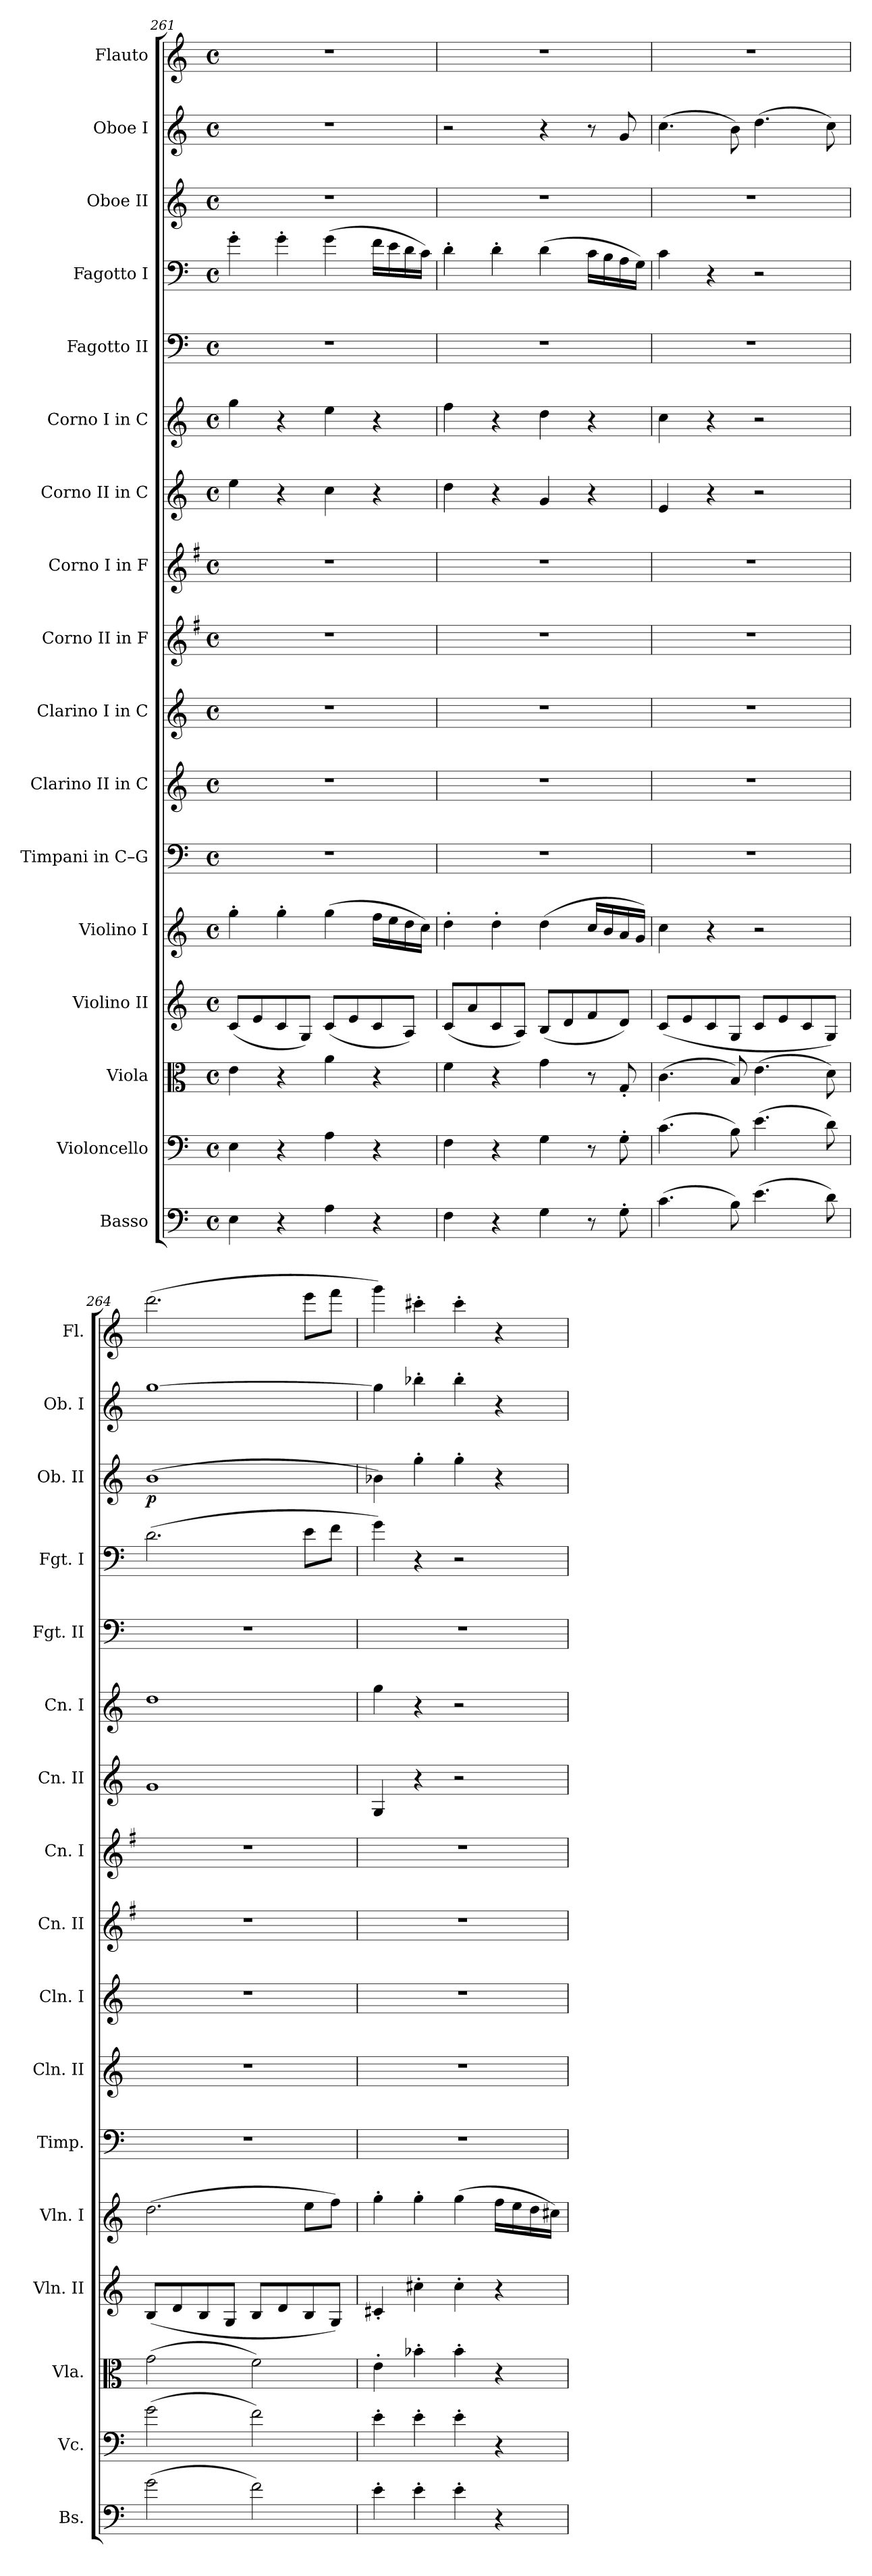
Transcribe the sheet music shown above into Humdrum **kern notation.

**kern	**kern	**kern	**kern	**kern	**kern	**kern	**kern	**kern	**kern	**kern	**kern	**kern	**kern	**kern	**dynam	**kern	**kern
*part17	*part16	*part15	*part14	*part13	*part12	*part11	*part10	*part9	*part8	*part7	*part6	*part5	*part4	*part3	*part3	*part2	*part1
*staff17	*staff16	*staff15	*staff14	*staff13	*staff12	*staff11	*staff10	*staff9	*staff8	*staff7	*staff6	*staff5	*staff4	*staff3	*staff3	*staff2	*staff1
*I"Basso	*I"Violoncello	*I"Viola	*I"Violino II	*I"Violino I	*I"Timpani in C–G	*I"Clarino II in C	*I"Clarino I in C	*I"Corno II in F	*I"Corno I in F	*I"Corno II in C	*I"Corno I in C	*I"Fagotto II	*I"Fagotto I	*I"Oboe II	*	*I"Oboe I	*I"Flauto
*I'Bs.	*I'Vc.	*I'Vla.	*I'Vln. II	*I'Vln. I	*I'Timp.	*I'Cln. II	*I'Cln. I	*I'Cn. II	*I'Cn. I	*I'Cn. II	*I'Cn. I	*I'Fgt. II	*I'Fgt. I	*I'Ob. II	*	*I'Ob. I	*I'Fl.
*clefF4	*clefF4	*clefC3	*clefG2	*clefG2	*clefF4	*clefG2	*clefG2	*clefG2	*clefG2	*clefG2	*clefG2	*clefF4	*clefF4	*clefG2	*	*clefG2	*clefG2
*ITrd7c12	*	*	*	*	*	*	*	*ITrd4c7	*ITrd4c7	*ITrd7c12	*ITrd7c12	*	*	*	*	*	*
*k[]	*k[]	*k[]	*k[]	*k[]	*k[]	*k[]	*k[]	*k[]	*k[]	*k[]	*k[]	*k[]	*k[]	*k[]	*	*k[]	*k[]
*M4/4	*M4/4	*M4/4	*M4/4	*M4/4	*M4/4	*M4/4	*M4/4	*M4/4	*M4/4	*M4/4	*M4/4	*M4/4	*M4/4	*M4/4	*	*M4/4	*M4/4
*met(c)	*met(c)	*met(c)	*met(c)	*met(c)	*met(c)	*met(c)	*met(c)	*met(c)	*met(c)	*met(c)	*met(c)	*met(c)	*met(c)	*met(c)	*	*met(c)	*met(c)
=261	=261	=261	=261	=261	=261	=261	=261	=261	=261	=261	=261	=261	=261	=261	=261	=261	=261
4EE\	4E\	4e\	(8c/L	4gg'\	1r	1r	1r	1r	1r	4e\	4g\	1r	4g'\	1r	.	1r	1r
.	.	.	8e/	.	.	.	.	.	.	.	.	.	.	.	.	.	.
4r	4r	4r	8c/	4gg'\	.	.	.	.	.	4r	4r	.	4g'\	.	.	.	.
.	.	.	8G/J)	.	.	.	.	.	.	.	.	.	.	.	.	.	.
4AA\	4A\	4a\	(8c/L	(4gg\	.	.	.	.	.	4c\	4e\	.	(4g\	.	.	.	.
.	.	.	8e/	.	.	.	.	.	.	.	.	.	.	.	.	.	.
4r	4r	4r	8c/	16ff\LL	.	.	.	.	.	4r	4r	.	16f\LL	.	.	.	.
.	.	.	.	16ee\	.	.	.	.	.	.	.	.	16e\	.	.	.	.
.	.	.	8A/J)	16dd\	.	.	.	.	.	.	.	.	16d\	.	.	.	.
.	.	.	.	16cc\JJ)	.	.	.	.	.	.	.	.	16c\JJ)	.	.	.	.
=262	=262	=262	=262	=262	=262	=262	=262	=262	=262	=262	=262	=262	=262	=262	=262	=262	=262
4FF\	4F\	4f\	(8c/L	4dd'\	1r	1r	1r	1r	1r	4d\	4f\	1r	4d'\	1r	.	2r	1r
.	.	.	8a/	.	.	.	.	.	.	.	.	.	.	.	.	.	.
4r	4r	4r	8c/	4dd'\	.	.	.	.	.	4r	4r	.	4d'\	.	.	.	.
.	.	.	8A/J)	.	.	.	.	.	.	.	.	.	.	.	.	.	.
4GG\	4G\	4g\	(8B/L	(4dd\	.	.	.	.	.	4G/	4d\	.	(4d\	.	.	4r	.
.	.	.	8d/	.	.	.	.	.	.	.	.	.	.	.	.	.	.
8r	8r	8r	8f/	16cc/LL	.	.	.	.	.	4r	4r	.	16c\LL	.	.	8r	.
.	.	.	.	16b/	.	.	.	.	.	.	.	.	16B\	.	.	.	.
8GG'\	8G'\	8G'/	8d/J)	16a/	.	.	.	.	.	.	.	.	16A\	.	.	8g/	.
.	.	.	.	16g/JJ)	.	.	.	.	.	.	.	.	16G\JJ)	.	.	.	.
=263	=263	=263	=263	=263	=263	=263	=263	=263	=263	=263	=263	=263	=263	=263	=263	=263	=263
(4.C\	(4.c\	(4.c\	(8c/L	4cc\	1r	1r	1r	1r	1r	4E/	4c\	1r	4c\	1r	.	(4.cc\	1r
.	.	.	8e/	.	.	.	.	.	.	.	.	.	.	.	.	.	.
.	.	.	8c/	4r	.	.	.	.	.	4r	4r	.	4r	.	.	.	.
8BB\)	8B\)	8B/)	8G/J	.	.	.	.	.	.	.	.	.	.	.	.	8b\)	.
(4.E\	(4.e\	(4.e\	8c/L	2r	.	.	.	.	.	2r	2r	.	2r	.	.	(4.dd\	.
.	.	.	8e/	.	.	.	.	.	.	.	.	.	.	.	.	.	.
.	.	.	8c/	.	.	.	.	.	.	.	.	.	.	.	.	.	.
8D\)	8d\)	8d\)	8G/J)	.	.	.	.	.	.	.	.	.	.	.	.	8cc\)	.
=264	=264	=264	=264	=264	=264	=264	=264	=264	=264	=264	=264	=264	=264	=264	=264	=264	=264
!	!	!	!	!	!	!	!	!	!	!	!	!	!	!	!LO:DY:b	!	!
(2G\	(2g\	(2g\	(8B/L	(2.dd\	1r	1r	1r	1r	1r	1G	1d	1r	(2.d\	(1b	p	[1gg	(2.ddd\
.	.	.	8d/	.	.	.	.	.	.	.	.	.	.	.	.	.	.
.	.	.	8B/	.	.	.	.	.	.	.	.	.	.	.	.	.	.
.	.	.	8G/J	.	.	.	.	.	.	.	.	.	.	.	.	.	.
2F\)	2f\)	2f\)	8B/L	.	.	.	.	.	.	.	.	.	.	.	.	.	.
.	.	.	8d/	.	.	.	.	.	.	.	.	.	.	.	.	.	.
.	.	.	8B/	8ee\L	.	.	.	.	.	.	.	.	8e\L	.	.	.	8eee\L
.	.	.	8G/J)	8ff\J)	.	.	.	.	.	.	.	.	8f\J	.	.	.	8fff\J
=265	=265	=265	=265	=265	=265	=265	=265	=265	=265	=265	=265	=265	=265	=265	=265	=265	=265
4E'\	4e'\	4e'\	4c#X'/	4gg'\	1r	1r	1r	1r	1r	4GG/	4g\	1r	4g\)	4b-X\)	.	4gg\]	4ggg\)
4E'\	4e'\	4b-X'\	4cc#X'\	4gg'\	.	.	.	.	.	4r	4r	.	4r	4gg'\	.	4bb-X'\	4ccc#X'\
4E'\	4e'\	4b-'\	4cc#'\	(4gg\	.	.	.	.	.	2r	2r	.	2r	4gg'\	.	4bb-'\	4ccc#'\
4r	4r	4r	4r	16ff\LL	.	.	.	.	.	.	.	.	.	4r	.	4r	4r
.	.	.	.	16ee\	.	.	.	.	.	.	.	.	.	.	.	.	.
.	.	.	.	16dd\	.	.	.	.	.	.	.	.	.	.	.	.	.
.	.	.	.	16cc#X\JJ)	.	.	.	.	.	.	.	.	.	.	.	.	.
=	=	=	=	=	=	=	=	=	=	=	=	=	=	=	=	=	=
*-	*-	*-	*-	*-	*-	*-	*-	*-	*-	*-	*-	*-	*-	*-	*-	*-	*-
